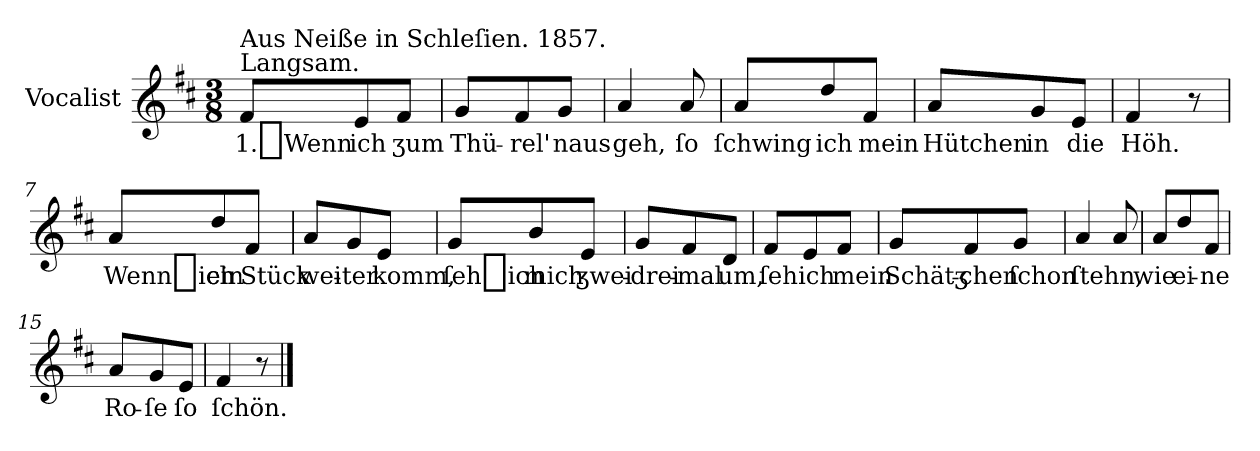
**kern	**text
*part1	*part1
*staff1	*staff1
*I"Vocalist	*
*k[f#c#]	*
*D:	*
*M3/8	*
=1	=1
!LO:TX:a:t=Langsam.	!
!LO:TX:a:t=Aus Neiße in Schleſien. 1857.	!
8f#L	1._Wenn
8e	ich
8f#J	ʒum
=2	=2
8gL	Thü-
8f#	-rel'
8gJ	naus
=3	=3
4a	geh,
8a	ſo
=4	=4
8aL	ſchwing
8dd	ich
8f#J	mein
=5	=5
8aL	Hütchen
8g	in
8eJ	die
=6	=6
4f#	Höh.
8r	.
=7	=7
8aL	Wenn_ich
8dd	ein
8f#J	Stück
=8	=8
8aL	wei-
8g	-ter
8eJ	komm,
=9	=9
8gL	ſeh_ich
8b	mich
8eJ	ʒwei-
=10	=10
8gL	-drei-
8f#	-mal
8dJ	um,
=11	=11
8f#L	ſeh
8e	ich
8f#J	mein
=12	=12
8gL	Schätʒ-
8f#	-chen
8gJ	ſchon
=13	=13
4a	ſtehn,
8a	.
=14	=14
8aL	wie
8dd	ei-
8f#J	-ne
=15	=15
8aL	Ro-
8g	-ſe
8eJ	ſo
=16	=16
4f#	ſchön.
8r	.
==	==
*-	*-
